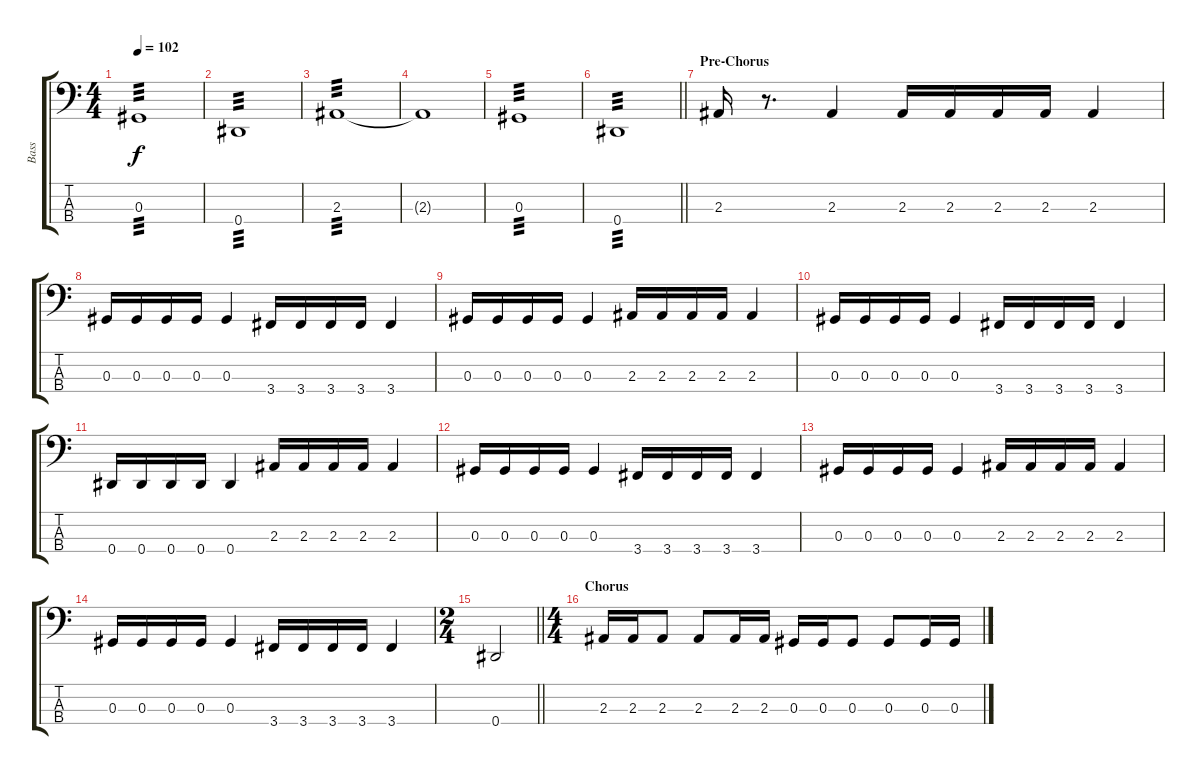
\track ("Bass" "Bass") {instrument electricbassfinger}
\staff {score tabs}
\tuning (Gb2 Db2 Ab1 Eb1) {hide}
\ts (4 4)
\tempo 102
\clef f4
\ks c
0.3.1{tp 3 dy f} |
0.4.1{tp 3} |
2.3.1{tp 3} |
2.3{t}.1 |
0.3.1{tp 3} |
\barLineRight lightlight
0.4.1{tp 3} |
\section ("" "Pre-Chorus")
2.3.16 r.8{d} 2.3.4 2.3.16 2.3.16 2.3.16 2.3.16 2.3.4 |
0.3.16 0.3.16 0.3.16 0.3.16 0.3.4 3.4.16 3.4.16 3.4.16 3.4.16 3.4.4 |
0.3.16 0.3.16 0.3.16 0.3.16 0.3.4 2.3.16 2.3.16 2.3.16 2.3.16 2.3.4 |
0.3.16 0.3.16 0.3.16 0.3.16 0.3.4 3.4.16 3.4.16 3.4.16 3.4.16 3.4.4 |
0.4.16 0.4.16 0.4.16 0.4.16 0.4.4 2.3.16 2.3.16 2.3.16 2.3.16 2.3.4 |
0.3.16 0.3.16 0.3.16 0.3.16 0.3.4 3.4.16 3.4.16 3.4.16 3.4.16 3.4.4 |
0.3.16 0.3.16 0.3.16 0.3.16 0.3.4 2.3.16 2.3.16 2.3.16 2.3.16 2.3.4 |
0.3.16 0.3.16 0.3.16 0.3.16 0.3.4 3.4.16 3.4.16 3.4.16 3.4.16 3.4.4 |
\ts (2 4)
\barLineRight lightlight
0.4.2 |
\ts (4 4)
\section ("" "Chorus")
2.3.16 2.3.16 2.3.8 2.3.8 2.3.16 2.3.16 0.3.16 0.3.16 0.3.8 0.3.8 0.3.16 0.3.16
